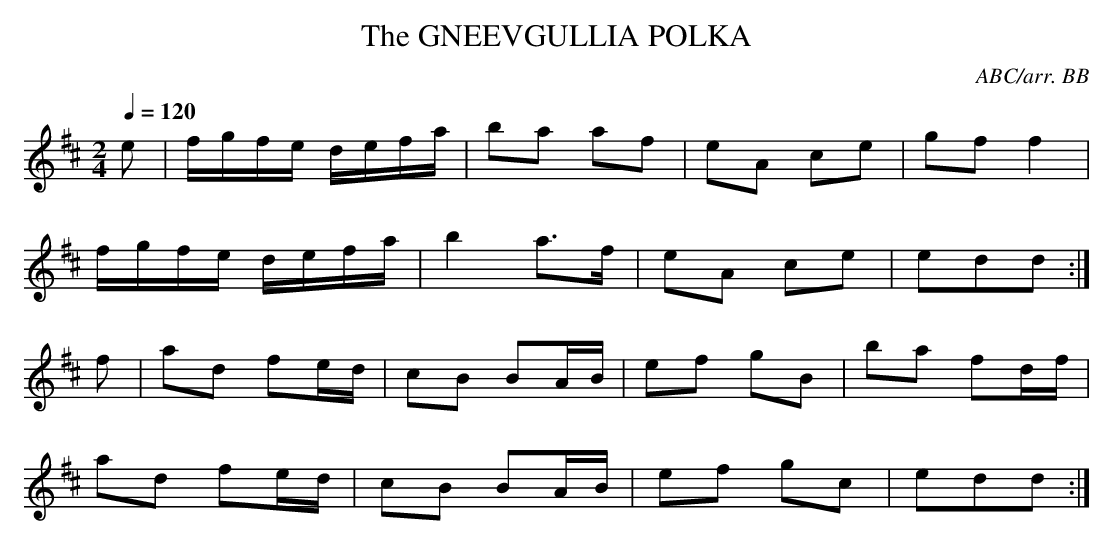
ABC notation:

X:1
T:GNEEVGULLIA POLKA, The
C:ABC/arr. BB
Q:1/4=120
L:1/8
M:2/4
K:D
e|f/g/f/e/ d/e/f/a/|ba af|eA ce|gf f2|
f/g/f/e/ d/e/f/a/|b2 a>f|eA ce|edd :|
f|ad fe/d/|cB BA/B/|ef gB|ba fd/f/|
ad fe/d/|cB BA/B/|ef gc|edd :|
